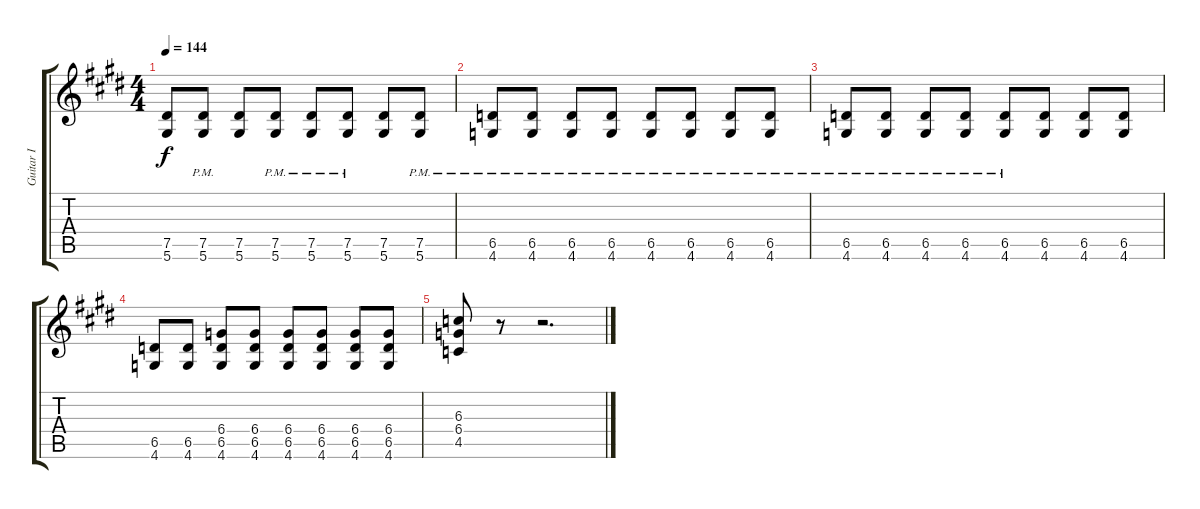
\track ("Guitar I" "Guitar I") {instrument distortionguitar}
\staff {score tabs}
\tuning (Eb4 Bb3 Gb3 Db3 Ab2 Eb2) {hide}
\ts (4 4)
\tempo 144
\clef g2
\ks c#minor
(7.5{t} 5.6{t}).8{dy f} (7.5{pm} 5.6{pm}).8 (7.5 5.6).8 (7.5{pm} 5.6{pm}).8 (7.5{pm} 5.6{pm}).8 (7.5{pm} 5.6{pm}).8 (7.5 5.6).8 (7.5{pm} 5.6{pm}).8 |
(6.5{pm} 4.6{pm}).8 (6.5{pm} 4.6{pm}).8 (6.5{pm} 4.6{pm}).8 (6.5{pm} 4.6{pm}).8 (6.5{pm} 4.6{pm}).8 (6.5{pm} 4.6{pm}).8 (6.5{pm} 4.6{pm}).8 (6.5{pm} 4.6{pm}).8 |
(6.5{pm} 4.6{pm}).8 (6.5{pm} 4.6{pm}).8 (6.5{pm} 4.6{pm}).8 (6.5{pm} 4.6{pm}).8 (6.5{pm} 4.6{pm}).8 (6.5 4.6).8 (6.5 4.6).8 (6.5 4.6).8 |
(6.5 4.6).8 (6.5 4.6).8 (6.4 6.5 4.6).8 (6.4 6.5 4.6).8 (6.4 6.5 4.6).8 (6.4 6.5 4.6).8 (6.4 6.5 4.6).8 (6.4 6.5 4.6).8 |
(6.3 6.4 4.5).8 r.8 r.2{d}
